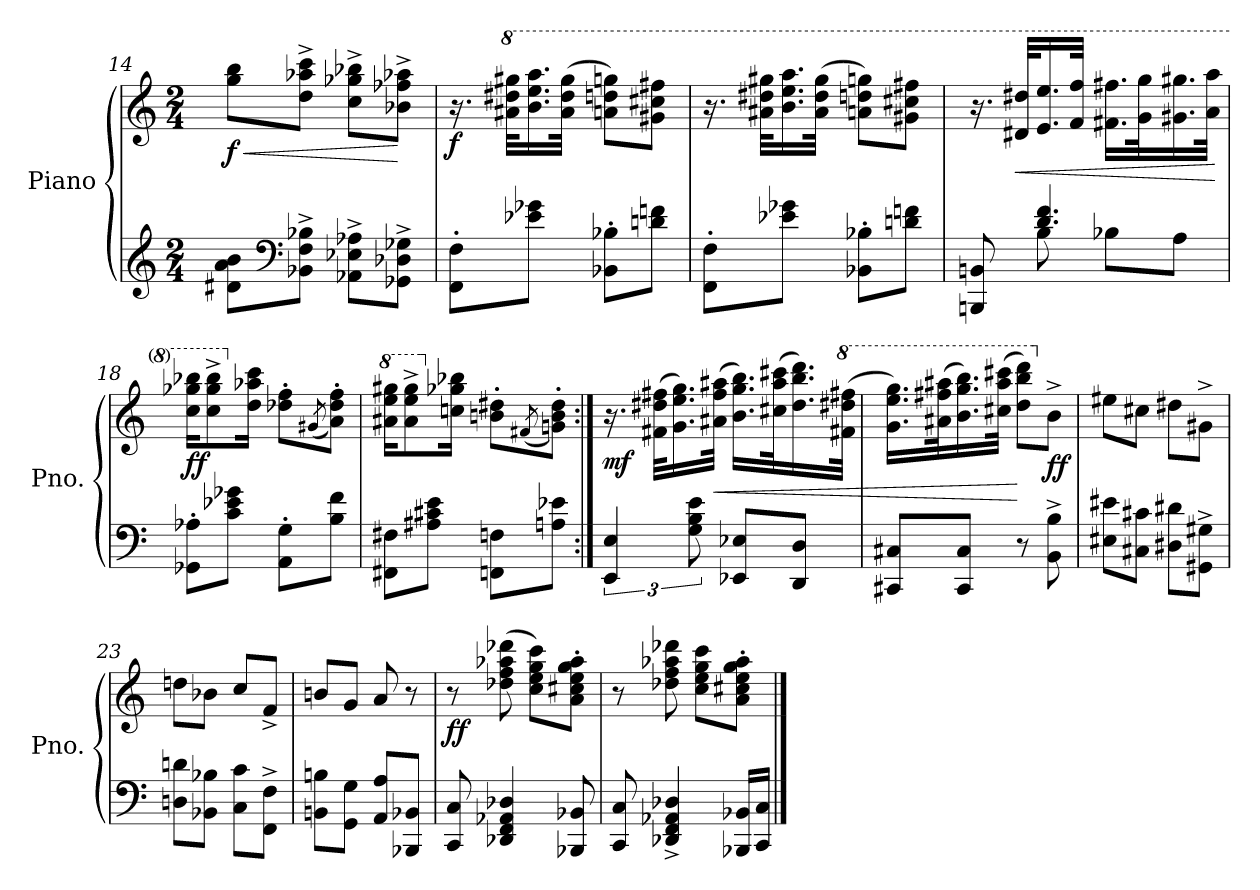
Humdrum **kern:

**kern	**kern	**dynam
*part1	*part1	*part1
*staff2	*staff1	*staff1/2
*I"Piano	*	*
*I'Pno.	*	*
*clefG2	*clefG2	*
*k[]	*k[]	*
*M2/4	*M2/4	*
=14	=14	=14
!	!	!LO:HP:b
!	!	!LO:DY:n=1:b
8d#X\ 8a\ 8b\L	8gg\ 8bb\L	< f
*clefF4	*	*
8BB-X\^ 8F\^ 8B-X\^J	8dd\^ 8aa-X\^ 8ccc\^J	.
8AA-X\^ 8E-X\^ 8A-X\^L	8cc\^ 8gg-X\^ 8bb-X\^L	.
8GG-X\^ 8D-X\^ 8G-X\^J	8b-X\^ 8ff-X\^ 8aa-X\^J	[
=15	=15	=15
!	!	!LO:DY:b
8FF\' 8F\'L	16.r	f
*	*8va	*
.	32aa#X\ 32ddd#X\ 32ggg#X\KLL	.
8e-X\ 8g-X\J	16.bb\ 16.eee\ 16.aaa\	.
.	(>32aa#\ 32ddd#\ 32ggg#\JJk	.
8BB-X\' 8B-X\'L	8aan\ 8dddn\ 8gggn\L)	.
8dn\ 8fn\J	8gg#X\ 8ccc#X\ 8fff#X\J	.
=16	=16	=16
8FF\' 8F\'L	16.r	.
.	32aa#X\ 32ddd#X\ 32ggg#X\KLL	.
8e-X\ 8g-X\J	16.bb\ 16.eee\ 16.aaa\	.
.	(>32aa#\ 32ddd#\ 32ggg#\JJk	.
8BB-X\' 8B-X\'L	8aan\ 8dddn\ 8gggn\L)	.
8dn\ 8fn\J	8gg#X\ 8ccc#X\ 8fff#X\J	.
!!LO:LB:g=z
=17	=17	=17
*^	*	*
8BBBn/ 8BBn/	8ryy	16.r	.
!	!	!	!LO:HP:b
.	.	32dd#X/ 32ddd#X/KLL	<
4.d/ 4.f/	8B\	16.ee/ 16.eee/	.
.	.	32ff/ 32fff/JJk	.
.	8B-X\L	16.ff#X\ 16.fff#X\LL	.
.	.	32gg\ 32ggg\K	.
.	8A\J	16.gg#X\ 16.ggg#X\	.
.	.	32aa\ 32aaa\JJk	.
*v	*v	*	*
.	.	[
=18	=18	=18
!	!	!LO:DY:b
8GG-X\' 8A-X\'L	16ccc\ 16ggg-X\ 16bbb-X\KL	ff
.	8ccc\^ 8ggg-\^ 8bbb-\^	.
8c\ 8e-X\ 8g-X\J	.	.
*	*X8va	*
.	16dd\ 16aa-X\ 16ccc\Jk	.
8AA\' 8G\'L	8dd-X\' 8ff\'L	.
.	(<8qg#X/	.
8B\ 8f\J	8a\' 8dd-\' 8ff\'J)	.
=19	=19	=19
*	*8va	*
8FF#X\ 8F#X\L	16aa#X\ 16eee\ 16ggg#X\KL	.
.	8aa#\^ 8eee\^ 8ggg#\^	.
8A#X\ 8c#X\ 8e\J	.	.
*	*X8va	*
.	16ccn\ 16gg-X\ 16bb-X\Jk	.
8FFn\ 8Fn\L	8bn\' 8dd#X\'L	.
.	(<8qf#X/	.
8An\ 8e-X\J	8gn\' 8b\' 8dd#\'J)	.
!!LO:PB:g=z
=20:|!	=20:|!	=20:|!
!	!	!LO:DY:b
6EE/ 6E/	16.r	mf
.	(>32f#X\ 32dd#X\ 32ff#X\KLL	.
.	16.g\ 16.ee\ 16.gg\)	.
12G\ 12B\ 12e\	.	.
!	!	!LO:HP:b
.	(>32a#X\ 32ff#\ 32aa#X\JJk	<
8EE-X/ 8E-X/L	16.b\ 16.gg\ 16.bb\LL)	.
.	(>32cc#X\ 32aa#\ 32ccc#X\K	.
8DD/ 8D/J	16.dd#\ 16.bb\ 16.ddd\)	.
*	*8va	*
.	(>32ff#X\ 32ddd#X\ 32fff#X\JJk	.
=21	=21	=21
8CC#X/ 8C#X/L	16.gg\ 16.eee\ 16.ggg\LL)	.
.	(>32aa#X\ 32fff#X\ 32aaa#X\K	.
8CC#/ 8C#/J	16.bb\ 16.ggg\ 16.bbb\)	.
.	(>32ccc#X\ 32aaa#\ 32cccc#X\JJk	.
8r	8ddd\ 8bbb\ 8dddd\L)	[
*	*X8va	*
!	!	!LO:DY:b
8BB\^ 8B\^	8b^\J	ff
=22	=22	=22
8E#X\ 8e#X\L	8ee#X\L	.
8C#X\ 8c#X\J	8cc#X\J	.
8D#X\ 8d#X\L	8dd#X\L	.
8GG#X\^ 8G#X\^J	8g#X^\J	.
=23	=23	=23
8Dn\ 8dn\L	8ddn\L	.
8BB-X\ 8B-X\J	8b-X\J	.
8C\ 8c\L	8cc/L	.
8FF\^ 8F\^J	8f^/J	.
=24	=24	=24
8BBn\ 8Bn\L	8bn/L	.
8GG\ 8G\J	8g/J	.
8AA/ 8A/L	8a/	.
8BBB-X/ 8BB-X/J	8r	.
!!LO:LB:g=z
=25	=25	=25
!	!	!LO:DY:b
8CC/ 8C/	8r	ff
4DD-X/ 4FF/ 4AA-X/ 4D-X/	(>8dd-X\ 8ff\ 8aa-X\ 8ddd-X\	.
.	8cc\ 8ee\ 8gg\ 8ccc\L)	.
8BBB-X/ 8BB-X/	8a\' 8cc#X\' 8ee\' 8gg\' 8aa-\'J	.
=26	=26	=26
8CC/ 8C/	8r	.
4DD-X/^ 4FF/^ 4AA-X/^ 4D-X/^	8dd-X\ 8ff\ 8aa-X\ 8ddd-X\	.
.	8cc\ 8ee\ 8gg\ 8ccc\L	.
16BBB-X/ 16BB-X/LL	8a\' 8cc#X\' 8ee\' 8gg\' 8aa-\'J	.
16CC/ 16C/JJ	.	.
==	==	==
*-	*-	*-
